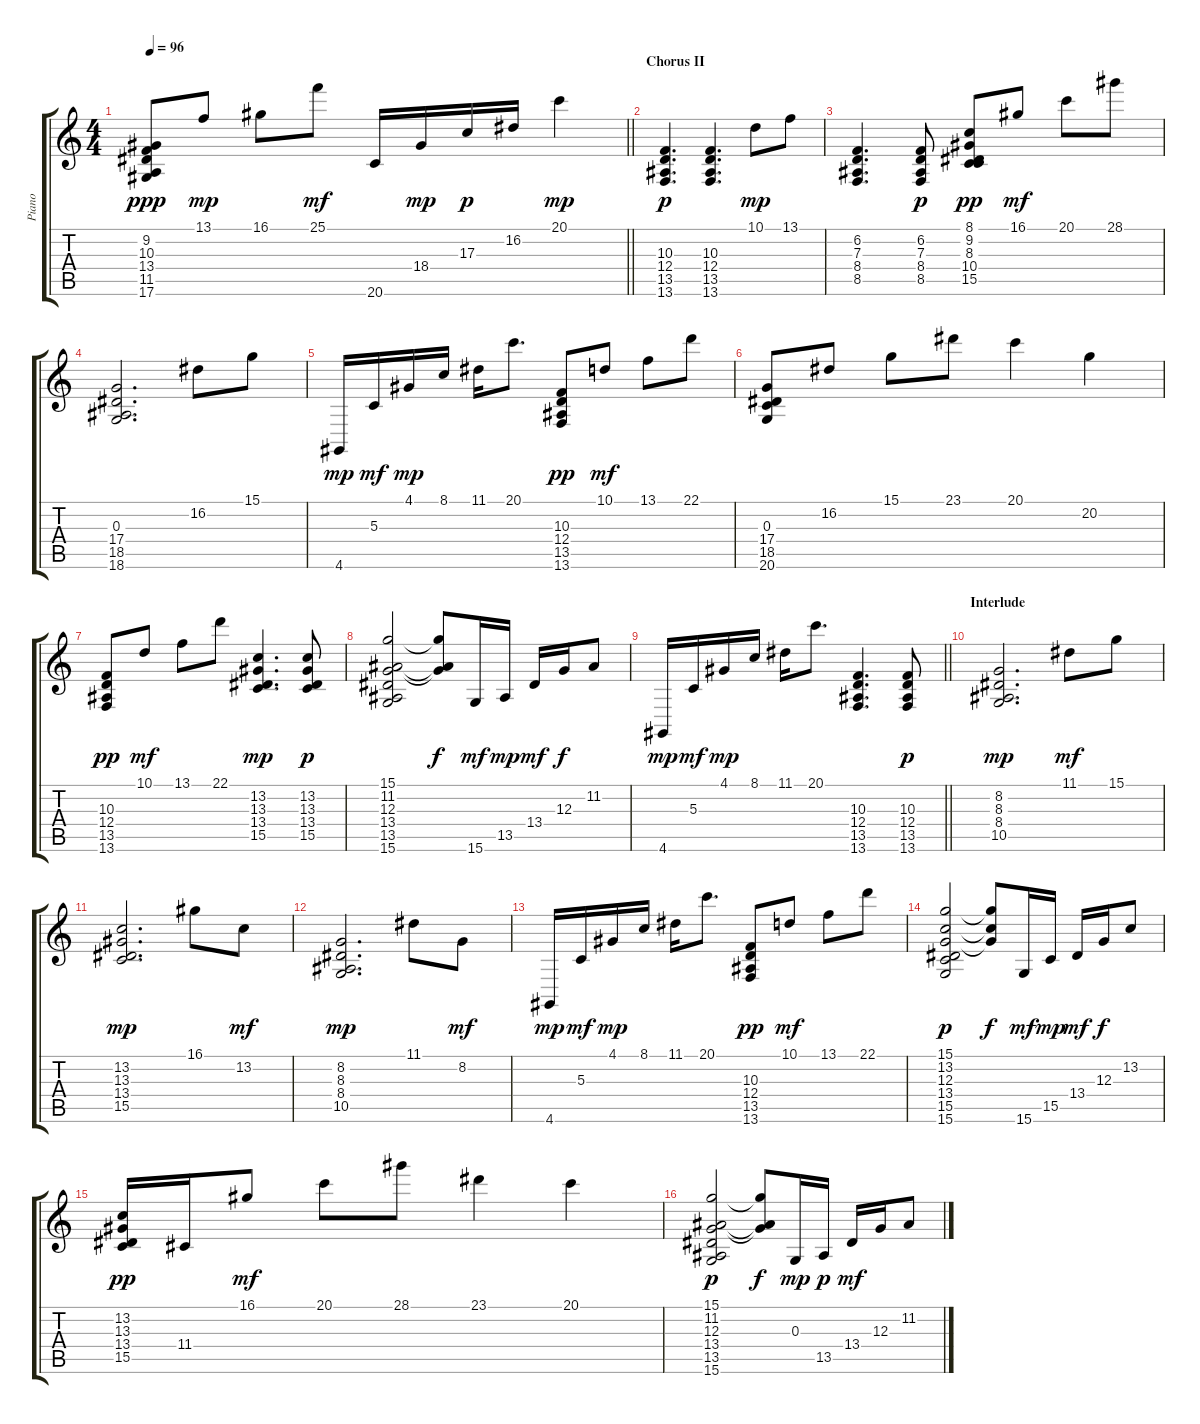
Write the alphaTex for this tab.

\track ("Piano   " "Piano   ") {instrument electricgrandpiano}
\staff {score tabs}
\tuning (E4 B3 G3 D3 A2 E2) {hide}
\ts (4 4)
\tempo 96
\clef g2
\barLineRight lightlight
\ks c
(9.2 10.3 13.4 11.5 17.6).8{dy ppp} 13.1.8{dy mp} 16.1.8 25.1.8{dy mf} 20.6.16 18.4.16{dy mp} 17.3.16{dy p} 16.2.16 20.1.4{dy mp} |
\section ("" "Chorus II")
(10.3 12.4 13.5 13.6).4{d dy p} (10.3 12.4 13.5 13.6).4{d} 10.1.8{dy mp} 13.1.8 |
(6.2 7.3 8.4 8.5).4{d} (6.2 7.3 8.4 8.5).8{dy p} (8.1 9.2 8.3 10.4 15.5).8{dy pp} 16.1.8{dy mf} 20.1.8 28.1.8 |
(0.3 17.4 18.5 18.6).2{d} 16.2.8 15.1.8 |
4.6.16{dy mp} 5.3.16{dy mf} 4.1.16{dy mp} 8.1.16 11.1.16 20.1.8{d} (10.3 12.4 13.5 13.6).8{dy pp} 10.1.8{dy mf} 13.1.8 22.1.8 |
(0.3 17.4 18.5 20.6).8 16.2.8 15.1.8 23.1.8 20.1.4 20.2.4 |
(10.3 12.4 13.5 13.6).8{dy pp} 10.1.8{dy mf} 13.1.8 22.1.8 (13.2 13.3 13.4 15.5).4{d dy mp} (13.2 13.3 13.4 15.5).8{dy p} |
(15.1 11.2 12.3 13.4 13.5 15.6).2 (15.1{t} 11.2{t} 12.3{t}).8{dy f} 15.6.16{dy mf} 13.5.16{dy mp} 13.4.16{dy mf} 12.3.16{dy f} 11.2.8 |
\barLineRight lightlight
4.6.16{dy mp} 5.3.16{dy mf} 4.1.16{dy mp} 8.1.16 11.1.16 20.1.8{d} (10.3 12.4 13.5 13.6).4{d} (10.3 12.4 13.5 13.6).8{dy p} |
\section ("" "Interlude")
(8.2 8.3 8.4 10.5).2{d dy mp} 11.1.8{dy mf} 15.1.8 |
(13.2 13.3 13.4 15.5).2{d dy mp} 16.1.8 13.2.8{dy mf} |
(8.2 8.3 8.4 10.5).2{d dy mp} 11.1.8 8.2.8{dy mf} |
4.6.16{dy mp} 5.3.16{dy mf} 4.1.16{dy mp} 8.1.16 11.1.16 20.1.8{d} (10.3 12.4 13.5 13.6).8{dy pp} 10.1.8{dy mf} 13.1.8 22.1.8 |
(15.1 13.2 12.3 13.4 15.5 15.6).2{dy p} (15.1{t} 13.2{t} 12.3{t}).8{dy f} 15.6.16{dy mf} 15.5.16{dy mp} 13.4.16{dy mf} 12.3.16{dy f} 13.2.8 |
(13.2 13.3 13.4 15.5).16{dy pp} 11.4.16 16.1.8{dy mf} 20.1.8 28.1.8 23.1.4 20.1.4 |
(15.1 11.2 12.3 13.4 13.5 15.6).2{dy p} (15.1{t} 11.2{t} 12.3{t}).8{dy f} 0.3.16{dy mp} 13.5.16{dy p} 13.4.16{dy mf} 12.3.16 11.2.8
